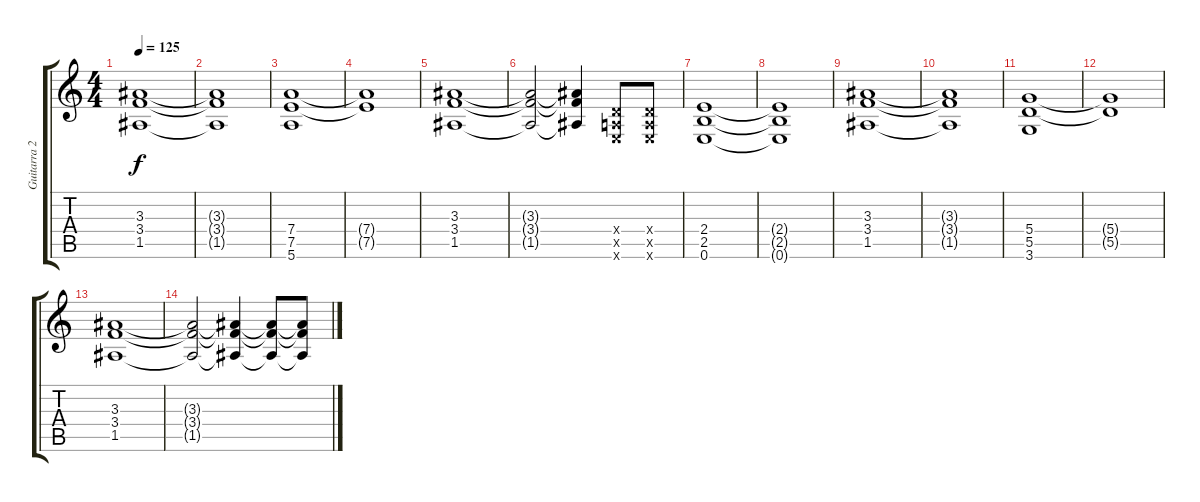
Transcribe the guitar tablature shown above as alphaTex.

\track ("Guitarra 2" "Guitarra 2") {instrument distortionguitar}
\staff {score tabs}
\tuning (E4 B3 G3 D3 A2 E2) {hide}
\ts (4 4)
\tempo 125
\clef g2
\ks c
(3.3 3.4 1.5).1{dy f} |
(3.3{t} 3.4{t} 1.5{t}).1 |
(7.4 7.5 5.6).1 |
(7.4{t} 7.5{t}).1 |
(3.3 3.4 1.5).1 |
(3.3{t} 3.4{t} 1.5{t}).2 (3.3{t} 3.4{t} 1.5{t}).4 (0.4{x} 0.5{x} 0.6{x}).8 (0.4{x} 0.5{x} 0.6{x}).8 |
(2.4 2.5 0.6).1 |
(2.4{t} 2.5{t} 0.6{t}).1 |
(3.3 3.4 1.5).1 |
(3.3{t} 3.4{t} 1.5{t}).1 |
(5.4 5.5 3.6).1 |
(5.4{t} 5.5{t}).1 |
(3.3 3.4 1.5).1 |
(3.3{t} 3.4{t} 1.5{t}).2 (3.3{t} 3.4{t} 1.5{t}).4 (3.3{t} 3.4{t} 1.5{t}).8 (3.3{t} 3.4{t} 1.5{t}).8
